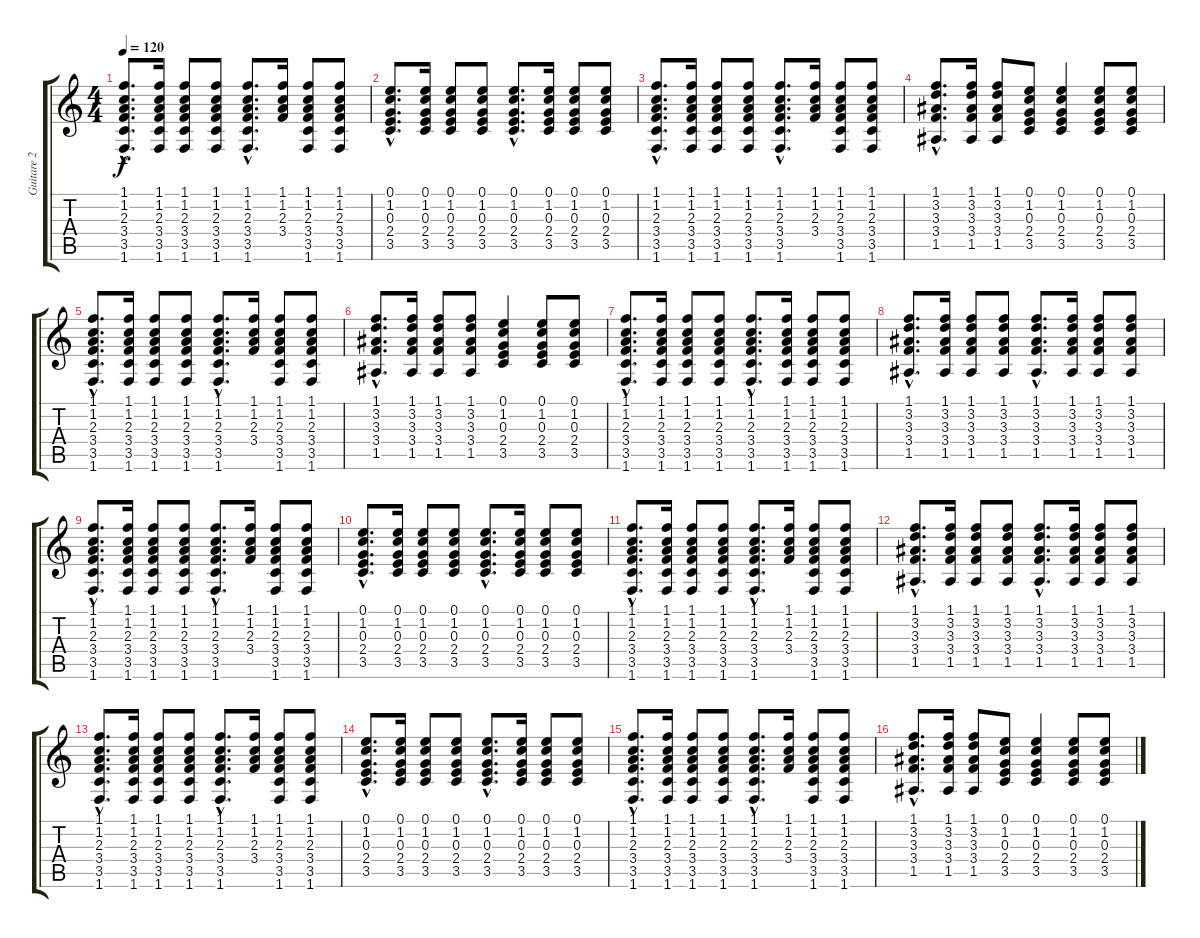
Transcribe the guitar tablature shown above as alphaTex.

\track ("Guitare 2" "Guitare 2") {instrument electricguitarclean}
\staff {score tabs}
\tuning (E4 B3 G3 D3 A2 E2) {hide}
\ts (4 4)
\tempo 120
\clef g2
\ks c
(1.1{hac} 1.2{hac} 2.3{hac} 3.4{hac} 3.5{hac} 1.6{hac}).8{d dy f} (1.1 1.2 2.3 3.4 3.5 1.6).16 (1.1 1.2 2.3 3.4 3.5 1.6).8 (1.1 1.2 2.3 3.4 3.5 1.6).8 (1.1{hac} 1.2{hac} 2.3{hac} 3.4{hac} 3.5{hac} 1.6{hac}).8{d} (1.1 1.2 2.3 3.4).16 (1.1 1.2 2.3 3.4 3.5 1.6).8 (1.1 1.2 2.3 3.4 3.5 1.6).8 |
(0.1{hac} 1.2{hac} 0.3{hac} 2.4{hac} 3.5{hac}).8{d} (0.1 1.2 0.3 2.4 3.5).16 (0.1 1.2 0.3 2.4 3.5).8 (0.1 1.2 0.3 2.4 3.5).8 (0.1{hac} 1.2{hac} 0.3{hac} 2.4{hac} 3.5{hac}).8{d} (0.1 1.2 0.3 2.4 3.5).16 (0.1 1.2 0.3 2.4 3.5).8 (0.1 1.2 0.3 2.4 3.5).8 |
(1.1{hac} 1.2{hac} 2.3{hac} 3.4{hac} 3.5{hac} 1.6{hac}).8{d} (1.1 1.2 2.3 3.4 3.5 1.6).16 (1.1 1.2 2.3 3.4 3.5 1.6).8 (1.1 1.2 2.3 3.4 3.5 1.6).8 (1.1{hac} 1.2{hac} 2.3{hac} 3.4{hac} 3.5{hac} 1.6{hac}).8{d} (1.1 1.2 2.3 3.4).16 (1.1 1.2 2.3 3.4 3.5 1.6).8 (1.1 1.2 2.3 3.4 3.5 1.6).8 |
(1.1{hac} 3.2{hac} 3.3{hac} 3.4{hac} 1.5{hac}).8{d} (1.1 3.2 3.3 3.4 1.5).16 (1.1 3.2 3.3 3.4 1.5).8 (0.1 1.2 0.3 2.4 3.5).8 (0.1 1.2 0.3 2.4 3.5).4 (0.1 1.2 0.3 2.4 3.5).8 (0.1 1.2 0.3 2.4 3.5).8 |
(1.1{hac} 1.2{hac} 2.3{hac} 3.4{hac} 3.5{hac} 1.6{hac}).8{d} (1.1 1.2 2.3 3.4 3.5 1.6).16 (1.1 1.2 2.3 3.4 3.5 1.6).8 (1.1 1.2 2.3 3.4 3.5 1.6).8 (1.1{hac} 1.2{hac} 2.3{hac} 3.4{hac} 3.5{hac} 1.6{hac}).8{d} (1.1 1.2 2.3 3.4).16 (1.1 1.2 2.3 3.4 3.5 1.6).8 (1.1 1.2 2.3 3.4 3.5 1.6).8 |
(1.1{hac} 3.2{hac} 3.3{hac} 3.4{hac} 1.5{hac}).8{d} (1.1 3.2 3.3 3.4 1.5).16 (1.1 3.2 3.3 3.4 1.5).8 (1.1 3.2 3.3 3.4 1.5).8 (0.1 1.2 0.3 2.4 3.5).4 (0.1 1.2 0.3 2.4 3.5).8 (0.1 1.2 0.3 2.4 3.5).8 |
(1.1{hac} 1.2{hac} 2.3{hac} 3.4{hac} 3.5{hac} 1.6{hac}).8{d} (1.1 1.2 2.3 3.4 3.5 1.6).16 (1.1 1.2 2.3 3.4 3.5 1.6).8 (1.1 1.2 2.3 3.4 3.5 1.6).8 (1.1{hac} 1.2{hac} 2.3{hac} 3.4{hac} 3.5{hac} 1.6{hac}).8{d} (1.1 1.2 2.3 3.4 3.5 1.6).16 (1.1 1.2 2.3 3.4 3.5 1.6).8 (1.1 1.2 2.3 3.4 3.5 1.6).8 |
(1.1{hac} 3.2{hac} 3.3{hac} 3.4{hac} 1.5{hac}).8{d} (1.1 3.2 3.3 3.4 1.5).16 (1.1 3.2 3.3 3.4 1.5).8 (1.1 3.2 3.3 3.4 1.5).8 (1.1{hac} 3.2{hac} 3.3{hac} 3.4{hac} 1.5{hac}).8{d} (1.1 3.2 3.3 3.4 1.5).16 (1.1 3.2 3.3 3.4 1.5).8 (1.1 3.2 3.3 3.4 1.5).8 |
(1.1{hac} 1.2{hac} 2.3{hac} 3.4{hac} 3.5{hac} 1.6{hac}).8{d} (1.1 1.2 2.3 3.4 3.5 1.6).16 (1.1 1.2 2.3 3.4 3.5 1.6).8 (1.1 1.2 2.3 3.4 3.5 1.6).8 (1.1{hac} 1.2{hac} 2.3{hac} 3.4{hac} 3.5{hac} 1.6{hac}).8{d} (1.1 1.2 2.3 3.4).16 (1.1 1.2 2.3 3.4 3.5 1.6).8 (1.1 1.2 2.3 3.4 3.5 1.6).8 |
(0.1{hac} 1.2{hac} 0.3{hac} 2.4{hac} 3.5{hac}).8{d} (0.1 1.2 0.3 2.4 3.5).16 (0.1 1.2 0.3 2.4 3.5).8 (0.1 1.2 0.3 2.4 3.5).8 (0.1{hac} 1.2{hac} 0.3{hac} 2.4{hac} 3.5{hac}).8{d} (0.1 1.2 0.3 2.4 3.5).16 (0.1 1.2 0.3 2.4 3.5).8 (0.1 1.2 0.3 2.4 3.5).8 |
(1.1{hac} 1.2{hac} 2.3{hac} 3.4{hac} 3.5{hac} 1.6{hac}).8{d} (1.1 1.2 2.3 3.4 3.5 1.6).16 (1.1 1.2 2.3 3.4 3.5 1.6).8 (1.1 1.2 2.3 3.4 3.5 1.6).8 (1.1{hac} 1.2{hac} 2.3{hac} 3.4{hac} 3.5{hac} 1.6{hac}).8{d} (1.1 1.2 2.3 3.4).16 (1.1 1.2 2.3 3.4 3.5 1.6).8 (1.1 1.2 2.3 3.4 3.5 1.6).8 |
(1.1{hac} 3.2{hac} 3.3{hac} 3.4{hac} 1.5{hac}).8{d} (1.1 3.2 3.3 3.4 1.5).16 (1.1 3.2 3.3 3.4 1.5).8 (1.1 3.2 3.3 3.4 1.5).8 (1.1{hac} 3.2{hac} 3.3{hac} 3.4{hac} 1.5{hac}).8{d} (1.1 3.2 3.3 3.4 1.5).16 (1.1 3.2 3.3 3.4 1.5).8 (1.1 3.2 3.3 3.4 1.5).8 |
(1.1{hac} 1.2{hac} 2.3{hac} 3.4{hac} 3.5{hac} 1.6{hac}).8{d} (1.1 1.2 2.3 3.4 3.5 1.6).16 (1.1 1.2 2.3 3.4 3.5 1.6).8 (1.1 1.2 2.3 3.4 3.5 1.6).8 (1.1{hac} 1.2{hac} 2.3{hac} 3.4{hac} 3.5{hac} 1.6{hac}).8{d} (1.1 1.2 2.3 3.4).16 (1.1 1.2 2.3 3.4 3.5 1.6).8 (1.1 1.2 2.3 3.4 3.5 1.6).8 |
(0.1{hac} 1.2{hac} 0.3{hac} 2.4{hac} 3.5{hac}).8{d} (0.1 1.2 0.3 2.4 3.5).16 (0.1 1.2 0.3 2.4 3.5).8 (0.1 1.2 0.3 2.4 3.5).8 (0.1{hac} 1.2{hac} 0.3{hac} 2.4{hac} 3.5{hac}).8{d} (0.1 1.2 0.3 2.4 3.5).16 (0.1 1.2 0.3 2.4 3.5).8 (0.1 1.2 0.3 2.4 3.5).8 |
(1.1{hac} 1.2{hac} 2.3{hac} 3.4{hac} 3.5{hac} 1.6{hac}).8{d} (1.1 1.2 2.3 3.4 3.5 1.6).16 (1.1 1.2 2.3 3.4 3.5 1.6).8 (1.1 1.2 2.3 3.4 3.5 1.6).8 (1.1{hac} 1.2{hac} 2.3{hac} 3.4{hac} 3.5{hac} 1.6{hac}).8{d} (1.1 1.2 2.3 3.4).16 (1.1 1.2 2.3 3.4 3.5 1.6).8 (1.1 1.2 2.3 3.4 3.5 1.6).8 |
(1.1{hac} 3.2{hac} 3.3{hac} 3.4{hac} 1.5{hac}).8{d} (1.1 3.2 3.3 3.4 1.5).16 (1.1 3.2 3.3 3.4 1.5).8 (0.1 1.2 0.3 2.4 3.5).8 (0.1 1.2 0.3 2.4 3.5).4 (0.1 1.2 0.3 2.4 3.5).8 (0.1 1.2 0.3 2.4 3.5).8
